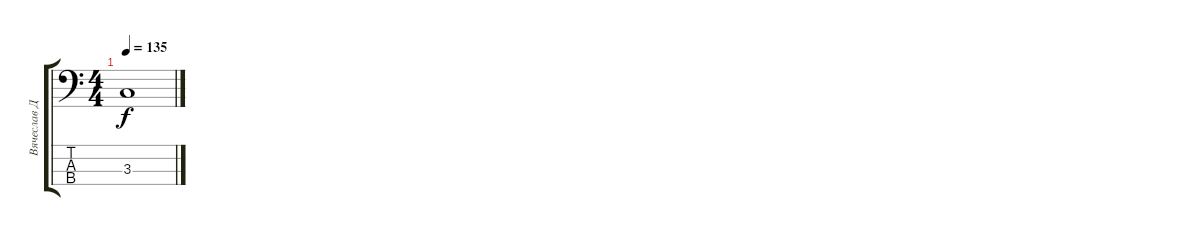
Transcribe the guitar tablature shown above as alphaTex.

\track ("Вячеслав Двинин" "Вячеслав Д") {instrument electricbasspick}
\staff {score tabs}
\tuning (G2 D2 A1 E1) {hide}
\ts (4 4)
\tempo 135
\clef f4
\ks c
3.3.1{dy f}
